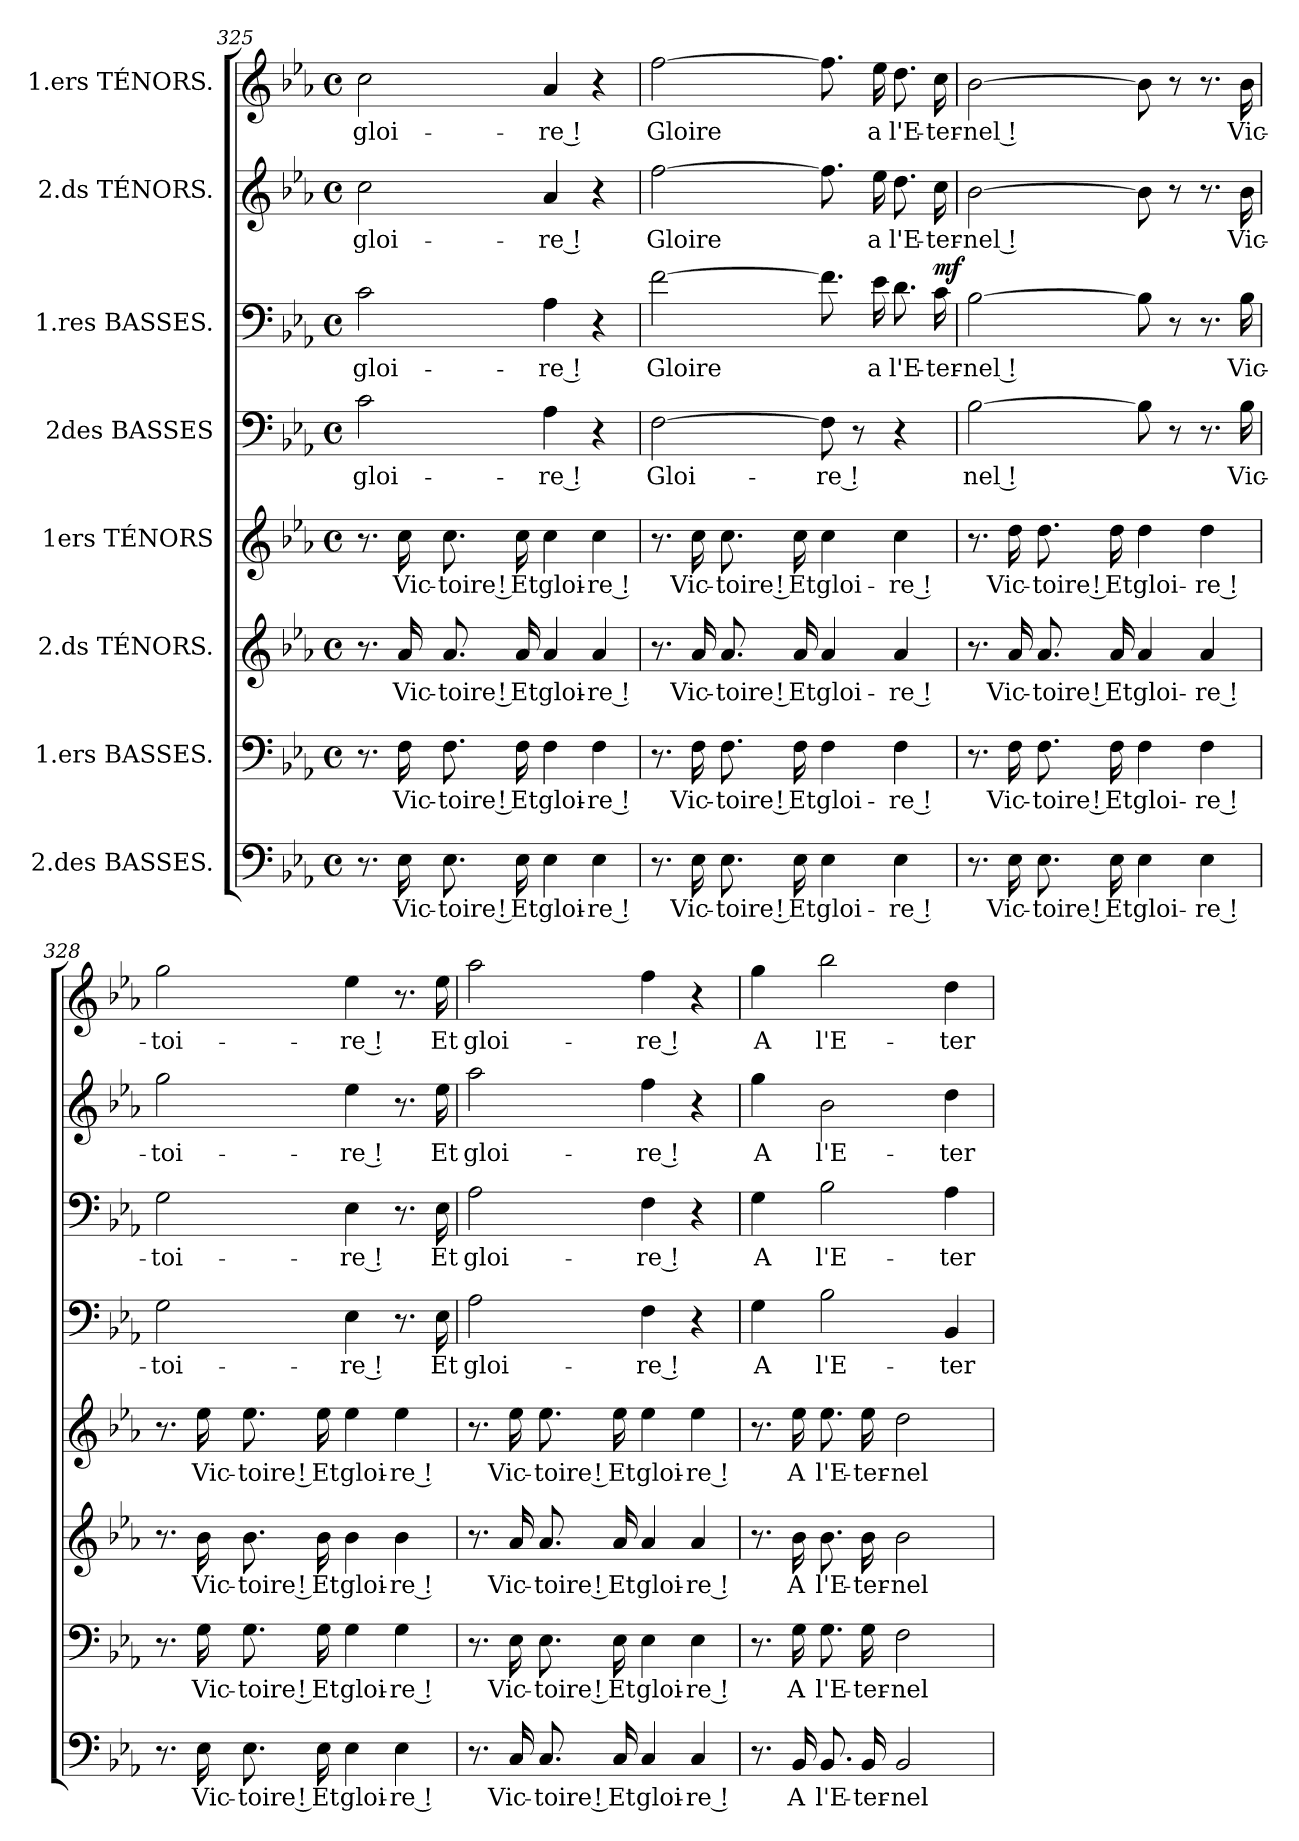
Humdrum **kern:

**kern	**text	**kern	**text	**kern	**text	**kern	**text	**kern	**text	**kern	**text	**dynam	**kern	**text	**kern	**text
*part8	*part8	*part7	*part7	*part6	*part6	*part5	*part5	*part4	*part4	*part3	*part3	*part3	*part2	*part2	*part1	*part1
*staff8	*staff8	*staff7	*staff7	*staff6	*staff6	*staff5	*staff5	*staff4	*staff4	*staff3	*staff3	*staff3	*staff2	*staff2	*staff1	*staff1
*I"2.des BASSES.	*	*I"1.ers BASSES.	*	*I"2.ds TÉNORS.	*	*I"1ers TÉNORS	*	*I"2des BASSES	*	*I"1.res BASSES.	*	*	*I"2.ds TÉNORS.	*	*I"1.ers TÉNORS.	*
*clefF4	*	*clefF4	*	*clefG2	*	*clefG2	*	*clefF4	*	*clefF4	*	*	*clefG2	*	*clefG2	*
*	*	*	*	*ITrd7c12	*	*ITrd7c12	*	*	*	*	*	*	*ITrd7c12	*	*ITrd7c12	*
*k[b-e-a-]	*	*k[b-e-a-]	*	*k[b-e-a-]	*	*k[b-e-a-]	*	*k[b-e-a-]	*	*k[b-e-a-]	*	*	*k[b-e-a-]	*	*k[b-e-a-]	*
*M4/4	*	*M4/4	*	*M4/4	*	*M4/4	*	*M4/4	*	*M4/4	*	*	*M4/4	*	*M4/4	*
*met(c)	*	*met(c)	*	*met(c)	*	*met(c)	*	*met(c)	*	*met(c)	*	*	*met(c)	*	*met(c)	*
=325	=325	=325	=325	=325	=325	=325	=325	=325	=325	=325	=325	=325	=325	=325	=325	=325
8.r	.	8.r	.	8.r	.	8.r	.	2c\	gloi-	2c\	gloi-	.	2c\	gloi-	2c\	gloi-
16E-\	Vic-	16F\	Vic-	16A-/	Vic-	16c\	Vic-	.	.	.	.	.	.	.	.	.
8.E-\	-toire !	8.F\	-toire !	8.A-/	-toire !	8.c\	-toire !	.	.	.	.	.	.	.	.	.
16E-\	Et	16F\	Et	16A-/	Et	16c\	Et	.	.	.	.	.	.	.	.	.
4E-\	gloi-	4F\	gloi-	4A-/	gloi-	4c\	gloi-	4A-\	-re !	4A-\	-re !	.	4A-/	-re !	4A-/	-re !
4E-\	-re !	4F\	-re !	4A-/	-re !	4c\	-re !	4r	.	4r	.	.	4r	.	4r	.
=326	=326	=326	=326	=326	=326	=326	=326	=326	=326	=326	=326	=326	=326	=326	=326	=326
8.r	.	8.r	.	8.r	.	8.r	.	[2F\	Gloi-	[2f\	Gloire	.	[2f\	Gloire	[2f\	Gloire
16E-\	Vic-	16F\	Vic-	16A-/	Vic-	16c\	Vic-	.	.	.	.	.	.	.	.	.
8.E-\	-toire !	8.F\	-toire !	8.A-/	-toire !	8.c\	-toire !	.	.	.	.	.	.	.	.	.
16E-\	Et	16F\	Et	16A-/	Et	16c\	Et	.	.	.	.	.	.	.	.	.
4E-\	gloi-	4F\	gloi-	4A-/	gloi-	4c\	gloi-	8F\]	-re !	8.f\]	.	.	8.f\]	.	8.f\]	.
.	.	.	.	.	.	.	.	8r	.	.	.	.	.	.	.	.
.	.	.	.	.	.	.	.	.	.	16e-\	a	.	16e-\	a	16e-\	a
4E-\	-re !	4F\	-re !	4A-/	-re !	4c\	-re !	4r	.	8.d\	l'E-	.	8.d\	l'E-	8.d\	l'E-
.	.	.	.	.	.	.	.	.	.	16c\	-ter-	mf	16c\	-ter-	16c\	-ter-
!!LO:LB:g=z
=327	=327	=327	=327	=327	=327	=327	=327	=327	=327	=327	=327	=327	=327	=327	=327	=327
8.r	.	8.r	.	8.r	.	8.r	.	[2B-\	nel !	[2B-\	-nel !	.	[2B-\	-nel !	[2B-\	-nel !
16E-\	Vic-	16F\	Vic-	16A-/	Vic-	16d\	Vic-	.	.	.	.	.	.	.	.	.
8.E-\	-toire !	8.F\	-toire !	8.A-/	-toire !	8.d\	-toire !	.	.	.	.	.	.	.	.	.
16E-\	Et	16F\	Et	16A-/	Et	16d\	Et	.	.	.	.	.	.	.	.	.
4E-\	gloi-	4F\	gloi-	4A-/	gloi-	4d\	gloi-	8B-\]	.	8B-\]	.	.	8B-\]	.	8B-\]	.
.	.	.	.	.	.	.	.	8r	.	8r	.	.	8r	.	8r	.
4E-\	-re !	4F\	-re !	4A-/	-re !	4d\	-re !	8.r	.	8.r	.	.	8.r	.	8.r	.
.	.	.	.	.	.	.	.	16B-\	Vic-	16B-\	Vic-	.	16B-\	Vic-	16B-\	Vic-
=328	=328	=328	=328	=328	=328	=328	=328	=328	=328	=328	=328	=328	=328	=328	=328	=328
8.r	.	8.r	.	8.r	.	8.r	.	2G\	-toi-	2G\	-toi-	.	2g\	-toi-	2g\	-toi-
16E-\	Vic-	16G\	Vic-	16B-\	Vic-	16e-\	Vic-	.	.	.	.	.	.	.	.	.
8.E-\	-toire !	8.G\	-toire !	8.B-\	-toire !	8.e-\	-toire !	.	.	.	.	.	.	.	.	.
16E-\	Et	16G\	Et	16B-\	Et	16e-\	Et	.	.	.	.	.	.	.	.	.
4E-\	gloi-	4G\	gloi-	4B-\	gloi-	4e-\	gloi-	4E-\	-re !	4E-\	-re !	.	4e-\	-re !	4e-\	-re !
4E-\	-re !	4G\	-re !	4B-\	-re !	4e-\	-re !	8.r	.	8.r	.	.	8.r	.	8.r	.
.	.	.	.	.	.	.	.	16E-\	Et	16E-\	Et	.	16e-\	Et	16e-\	Et
=329	=329	=329	=329	=329	=329	=329	=329	=329	=329	=329	=329	=329	=329	=329	=329	=329
8.r	.	8.r	.	8.r	.	8.r	.	2A-\	gloi-	2A-\	gloi-	.	2a-\	gloi-	2a-\	gloi-
16C/	Vic-	16E-\	Vic-	16A-/	Vic-	16e-\	Vic-	.	.	.	.	.	.	.	.	.
8.C/	-toire !	8.E-\	-toire !	8.A-/	-toire !	8.e-\	-toire !	.	.	.	.	.	.	.	.	.
16C/	Et	16E-\	Et	16A-/	Et	16e-\	Et	.	.	.	.	.	.	.	.	.
4C/	gloi-	4E-\	gloi-	4A-/	gloi-	4e-\	gloi-	4F\	-re !	4F\	-re !	.	4f\	-re !	4f\	-re !
4C/	-re !	4E-\	-re !	4A-/	-re !	4e-\	-re !	4r	.	4r	.	.	4r	.	4r	.
!!LO:PB:g=z
=330	=330	=330	=330	=330	=330	=330	=330	=330	=330	=330	=330	=330	=330	=330	=330	=330
8.r	.	8.r	.	8.r	.	8.r	.	4G\	A	4G\	A	.	4g\	A	4g\	A
16BB-/	A	16G\	A	16B-\	A	16e-\	A	.	.	.	.	.	.	.	.	.
8.BB-/	l'E-	8.G\	l'E-	8.B-\	l'E-	8.e-\	l'E-	2B-\	l'E-	2B-\	l'E-	.	2B-\	l'E-	2b-\	l'E-
16BB-/	-ter-	16G\	-ter-	16B-\	-ter-	16e-\	-ter-	.	.	.	.	.	.	.	.	.
2BB-/	-nel	2F\	-nel	2B-\	-nel	2d\	-nel	.	.	.	.	.	.	.	.	.
.	.	.	.	.	.	.	.	4BB-/	-ter-	4A-\	-ter-	.	4d\	-ter-	4d\	-ter-
=	=	=	=	=	=	=	=	=	=	=	=	=	=	=	=	=
*-	*-	*-	*-	*-	*-	*-	*-	*-	*-	*-	*-	*-	*-	*-	*-	*-
